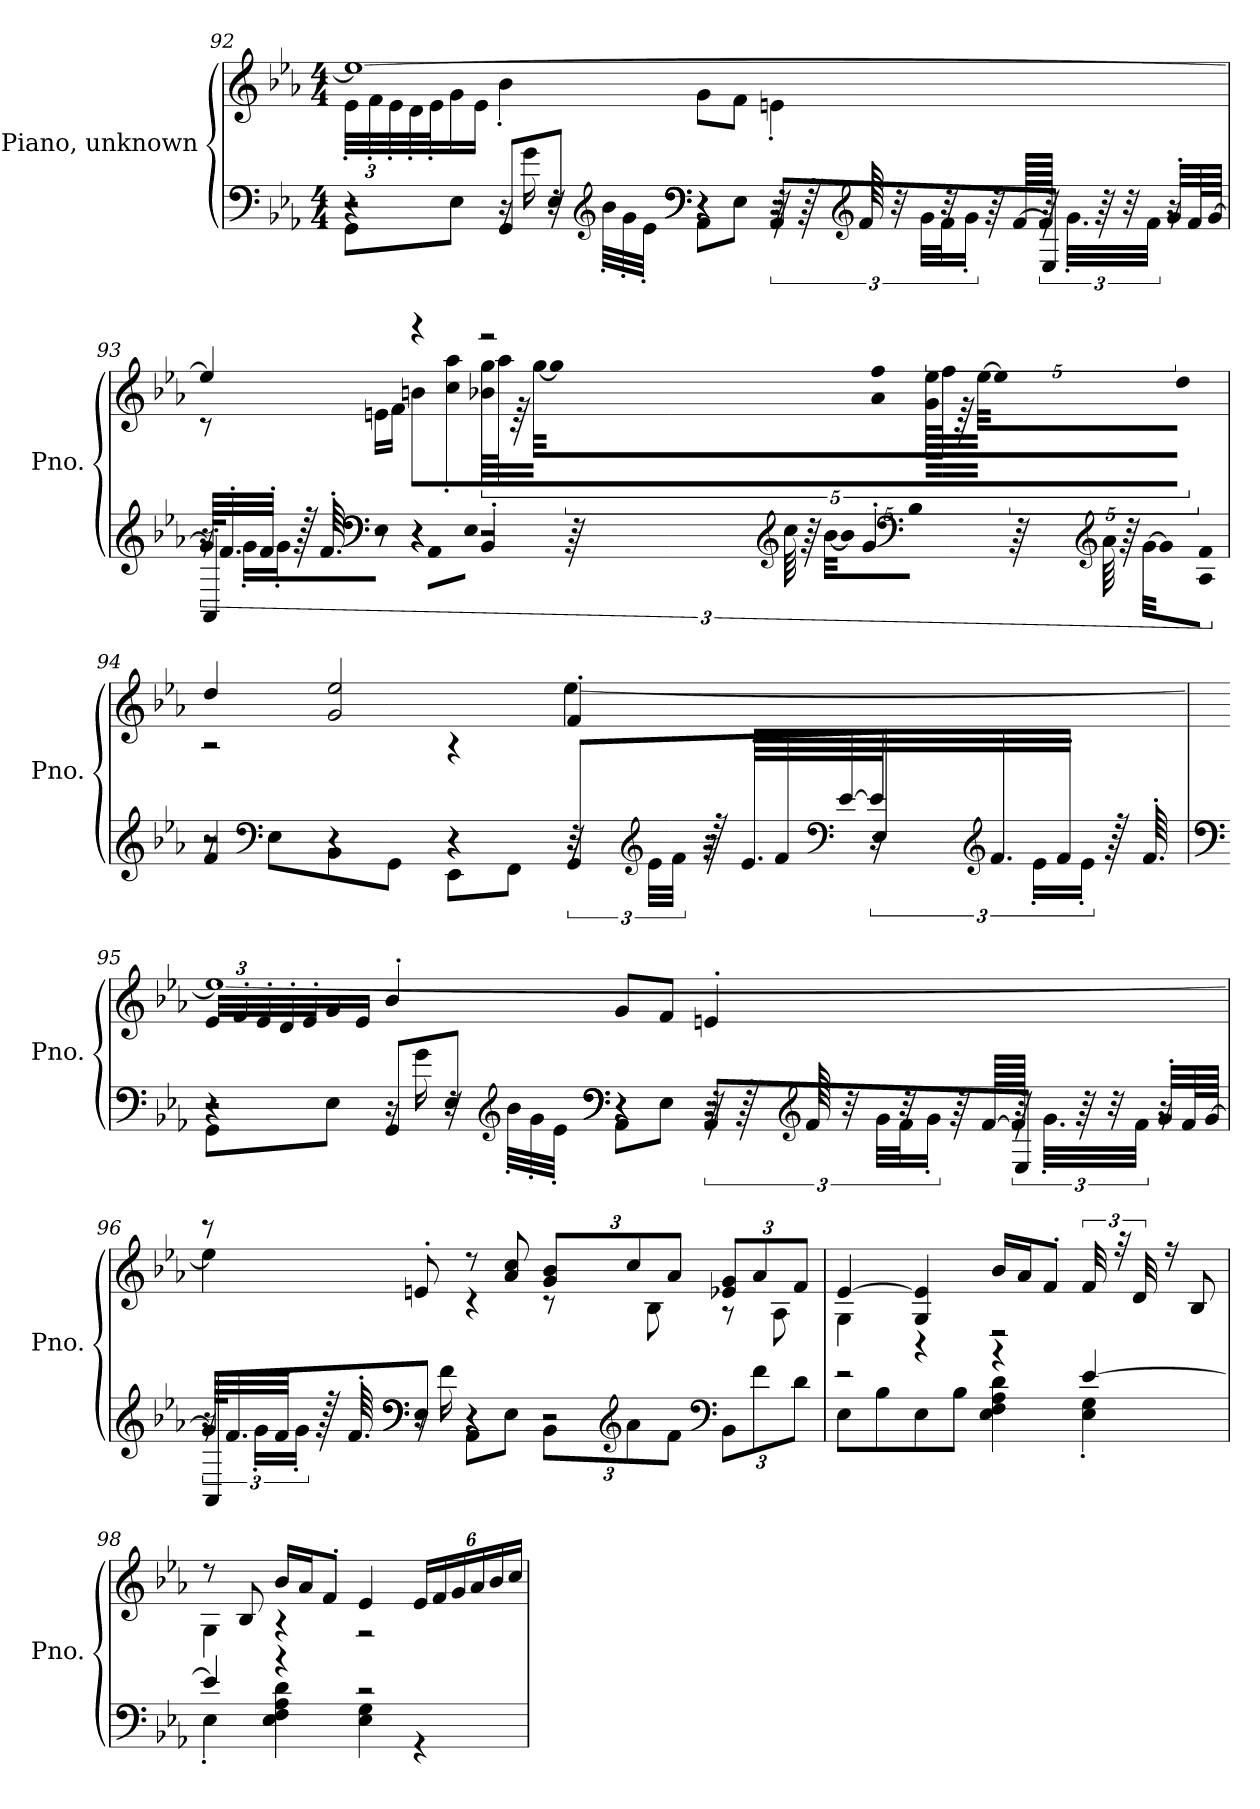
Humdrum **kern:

**kern	**kern
*part1	*part1
*staff2	*staff1
*I"Piano, unknown	*
*I'Pno.	*
!!LO:LB:g=z
*clefF4	*clefG2
*k[b-e-a-]	*k[b-e-a-]
*M4/4	*M4/4
=92	=92
*^	*^
*	*^	*	*
*	*	*	*	*Xbrackettup
4r	8GG\L	2r	1ee-_	48e-'\LLL
.	.	.	.	48f'\
.	.	.	.	48e-'\
.	.	.	.	32d'\
.	.	.	.	32e-'\J
.	8E-\J	.	.	16g\
.	.	.	.	16e-\JJ
8GG/L	16r	.	.	4b-'\
.	16g\	.	.	.
8E-/J	32r	.	.	.
*clefG2	*	*	*	*
.	32b-'\LLL	.	.	.
.	32g'\	.	.	.
.	32e-'\JJJ	.	.	.
*clefF4	*	*	*	*
4r	8AA-\L	4r	.	8g\L
.	8E-\J	.	.	8f\J
64r	24r	8AA-/L	.	4en'\
128r	.	.	.	.
*clefG2	*	*	*	*
128f/	.	.	.	.
32r	.	.	.	.
.	48g\LLL	.	.	.
32r	48f\J	.	.	.
.	24g'\JJ	.	.	.
64r	.	.	.	.
[64f/LLLL	.	.	.	.
64f/JJJJ]	96r	8E-/J	.	.
.	48.g'\LLL	.	.	.
64r	.	.	.	.
32r	.	.	.	.
.	48f\JJJ	.	.	.
32g'/LLL	16r	.	.	.
64f/L	.	.	.	.
[64g/JJJJ	.	.	.	.
!!LO:LB:g=z	!!
=93	=93	=93	=93	=93
64g/KLLL]	24r	4AA-'/	4ee-/]	8r
32.f'/	.	.	.	.
.	24g'\LL	.	.	.
32f'/JJJ	.	.	.	.
.	24g'\J	.	.	.
128r	.	.	.	.
64.f'/	.	.	.	.
*clefF4	*	*	*	*
8r	8E-\J	.	.	16en\LL
.	.	.	.	16f\JJ
4r	8AA-\L	4r	4r	8bn\L
.	8E-\J	.	.	8cc\' 8aa-\'
*	*	*	*	*brackettup
2r	80r	4BB-'/	2r	80b-X\ 80gg\LLL
*clefG2	*	*	*	*
.	80cc\	.	.	80aa-\JJJJ
.	80r	.	.	80r
.	[40b-\KLL	.	.	[40gg\KLL
.	16b-\J]	.	.	16gg\J]
*clefF4	*	*	*	*
.	8B-\J	.	.	8a-\ 8ff\
.	80r	4BB-'/	.	80g\ 80ee-\LLL
*clefG2	*	*	*	*
.	80a-\	.	.	80ff\JJJJ
.	80r	.	.	80r
.	[40g\KLL	.	.	[40ee-\KLL
.	16g\J]	.	.	16ee-\J]
.	8A-\ 8f\J	.	.	8dd\J
!!LO:LB:g=z	!!
=94	=94	=94	=94	=94
4f/	8r	2r	4dd/	2r
*clefF4	*	*	*	*
.	8E-\L	.	.	.
4r	8BB-\	.	2g/ 2ee-/	.
.	8GG\J	.	.	.
4r	8EE-\L	4r	.	4r
.	8FF\J	.	.	.
16r	48r	8GG/L	4f'/	[4ee-\
*clefG2	*	*	*	*
.	48e-\LLL	.	.	.
.	48f\JJJ	.	.	.
128r	16r	.	.	.
64.e-'/LLLL	.	.	.	.
64f/	.	.	.	.
*clefF4	*	*	*	*
[64e-/	.	.	.	.
64e-/J]	24r	8E-/J	.	.
*clefG2	*	*	*	*
32.f'/	.	.	.	.
.	24e-'\LL	.	.	.
32f'/JJJ	.	.	.	.
.	24e-'\JJ	.	.	.
128r	.	.	.	.
64.f'/	.	.	.	.
!!LO:LB:g=z	!!
=95	=95	=95	=95	=95
*clefF4	*	*	*	*
*	*	*	*Xbrackettup	*
4r	8GG\L	2r	48e-'/LLL	1ee-_
.	.	.	48f'/	.
.	.	.	48e-'/	.
.	.	.	32d'/	.
.	.	.	32e-'/J	.
.	8E-\J	.	16g/	.
.	.	.	16e-/JJ	.
8GG/L	16r	.	4b-'/	.
.	16g\	.	.	.
8E-/J	32r	.	.	.
*clefG2	*	*	*	*
.	32b-'\LLL	.	.	.
.	32g'\	.	.	.
.	32e-'\JJJ	.	.	.
*clefF4	*	*	*	*
4r	8AA-\L	4r	8g/L	.
.	8E-\J	.	8f/J	.
64r	24r	8AA-/L	4en'/	.
128r	.	.	.	.
*clefG2	*	*	*	*
128f/	.	.	.	.
32r	.	.	.	.
.	48g\LLL	.	.	.
32r	48f\J	.	.	.
.	24g'\JJ	.	.	.
64r	.	.	.	.
[64f/LLLL	.	.	.	.
64f/JJJJ]	96r	8E-/J	.	.
.	48.g'\LLL	.	.	.
64r	.	.	.	.
32r	.	.	.	.
.	48f\JJJ	.	.	.
32g'/LLL	16r	.	.	.
64f/L	.	.	.	.
[64g/JJJJ	.	.	.	.
!!LO:LB:g=z	!!
=96	=96	=96	=96	=96
64g/KLLL]	24r	8AA-/L	8r	4ee-\]
32.f'/	.	.	.	.
.	24g'\LL	.	.	.
32f'/JJJ	.	.	.	.
.	24g'\JJ	.	.	.
128r	.	.	.	.
64.f'/	.	.	.	.
*clefF4	*	*	*	*
8r	16r	8E-/J	8en'/	.
.	16f\	.	.	.
4r	8AA-\L	4r	8r	4r
.	8E-\J	.	8a-/ 8cc/	.
*	*Xbrackettup	*	*	*
2r	12BB-\L	2r	12g/ 12b-/L	8r
*clefG2	*	*	*	*
.	12a-\	.	12cc/	.
.	.	.	.	8B-\
.	12f\J	.	12a-/J	.
*clefF4	*	*	*	*
.	12BB-\L	.	12e-X/ 12g/L	8r
.	12f\	.	12a-/	.
.	.	.	.	8A-\
.	12d\J	.	12f/J	.
*	*v	*v	*	*
=97	=97	=97	=97
2r	8E-\L	[4e-/	4G\
.	8B-\	.	.
.	8E-\	4G/ 4e-/]	4r
.	8B-\J	.	.
4r	4E-\ 4F\ 4A-\ 4d\	16b-/LL	2r
.	.	16a-/J	.
.	.	8f'/J	.
*	*	*brackettup	*
[4e-/	4E-\' 4G\'	48f/	.
.	.	48r	.
.	.	48d/	.
.	.	16r	.
.	.	8B-/	.
!!LO:PB:g=z	!!
=98	=98	=98	=98
4e-/]	4E-'\	8r	4G\
.	.	8B-/	.
4r	4E-\ 4F\ 4A-\ 4d\	16b-/LL	4r
.	.	16a-/J	.
.	.	8f'/J	.
2r	4E-\ 4G\	4e-/	2r
*	*	*Xbrackettup	*
.	4r	24e-/LL	.
.	.	24f/	.
.	.	24g/	.
.	.	24a-/	.
.	.	24b-/	.
.	.	24cc/JJ	.
*v	*v	*	*
*	*v	*v
=	=
*-	*-
